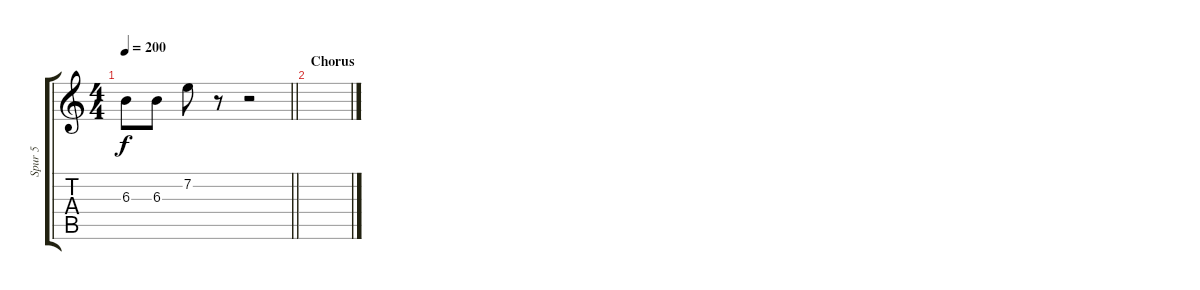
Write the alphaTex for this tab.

\track ("Spur 5" "Spur 5") {instrument distortionguitar}
\staff {score tabs}
\tuning (D4 A3 F3 C3 G2 D2) {hide}
\ts (4 4)
\tempo 200
\clef g2
\barLineRight lightlight
\ks c
6.3.8{dy f} 6.3.8 7.2.8 r.8 r.2 |
\section ("" "Chorus")
